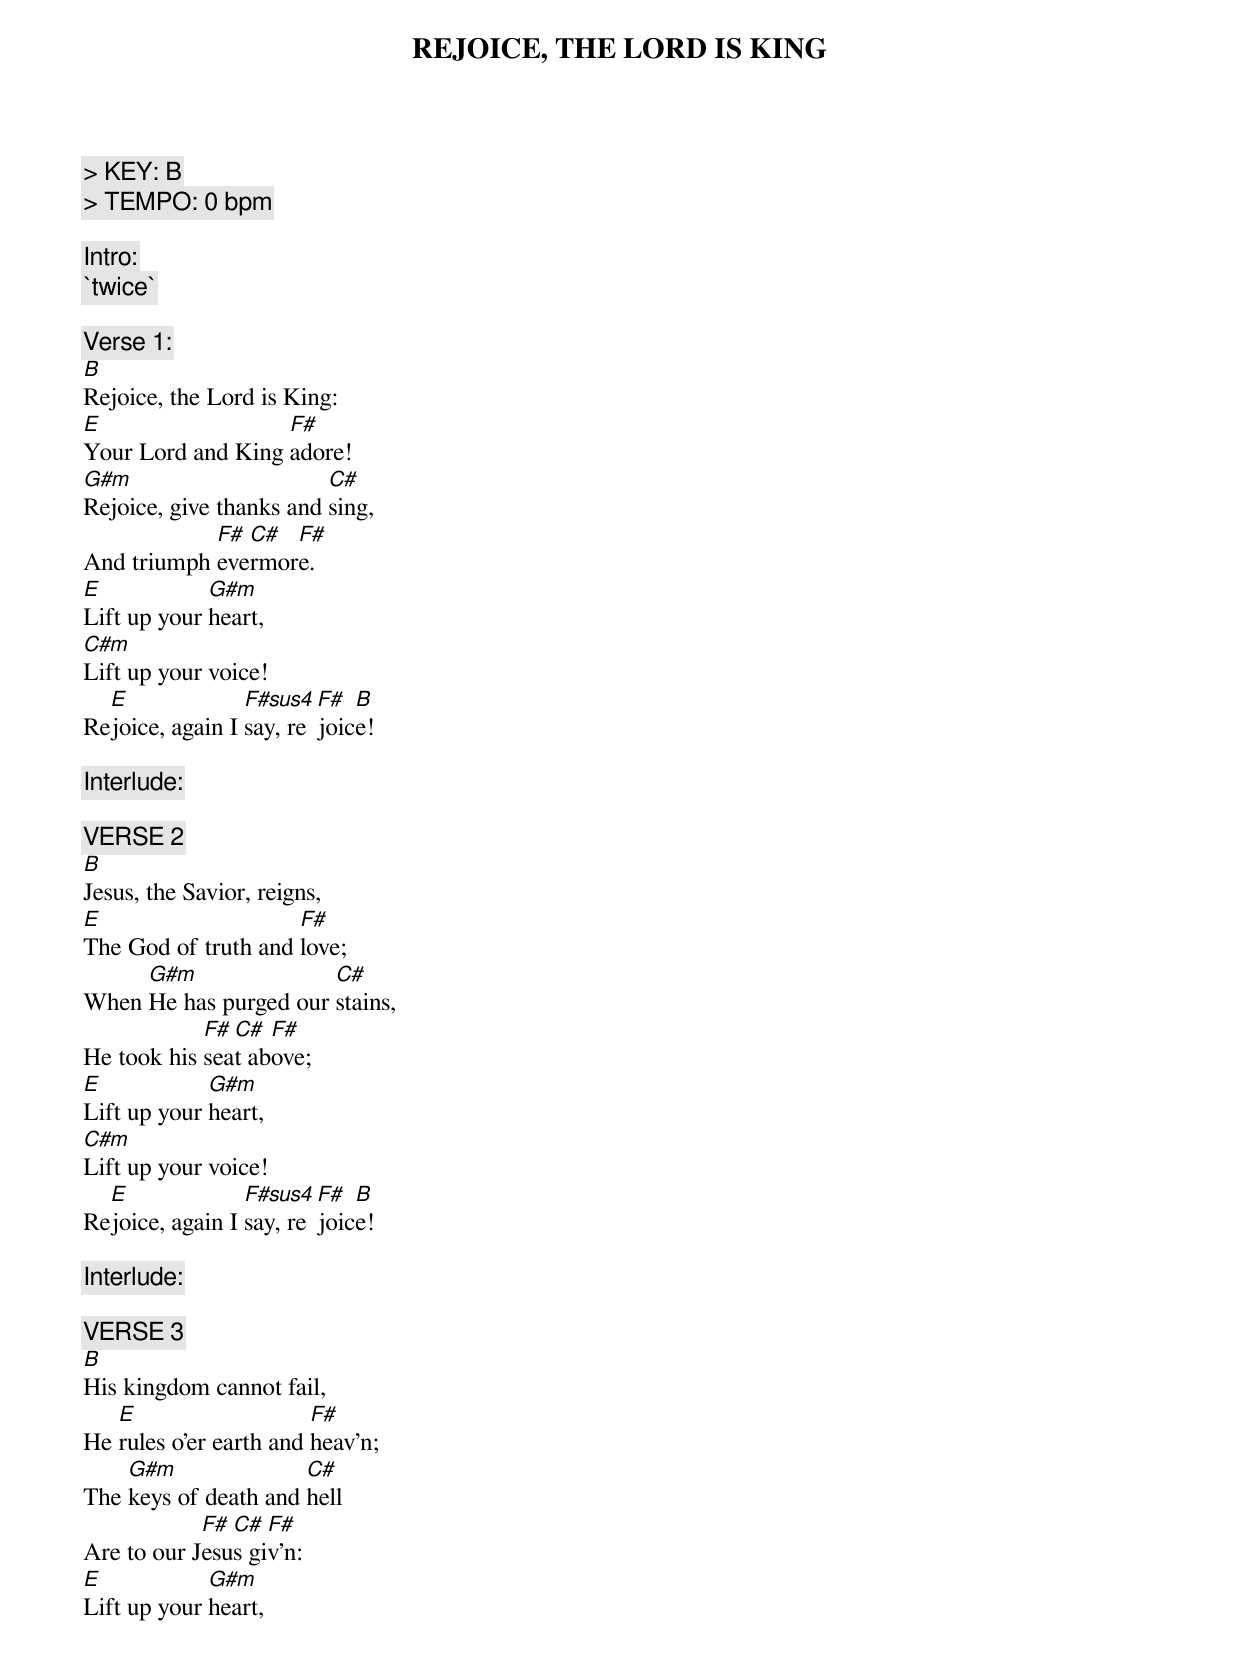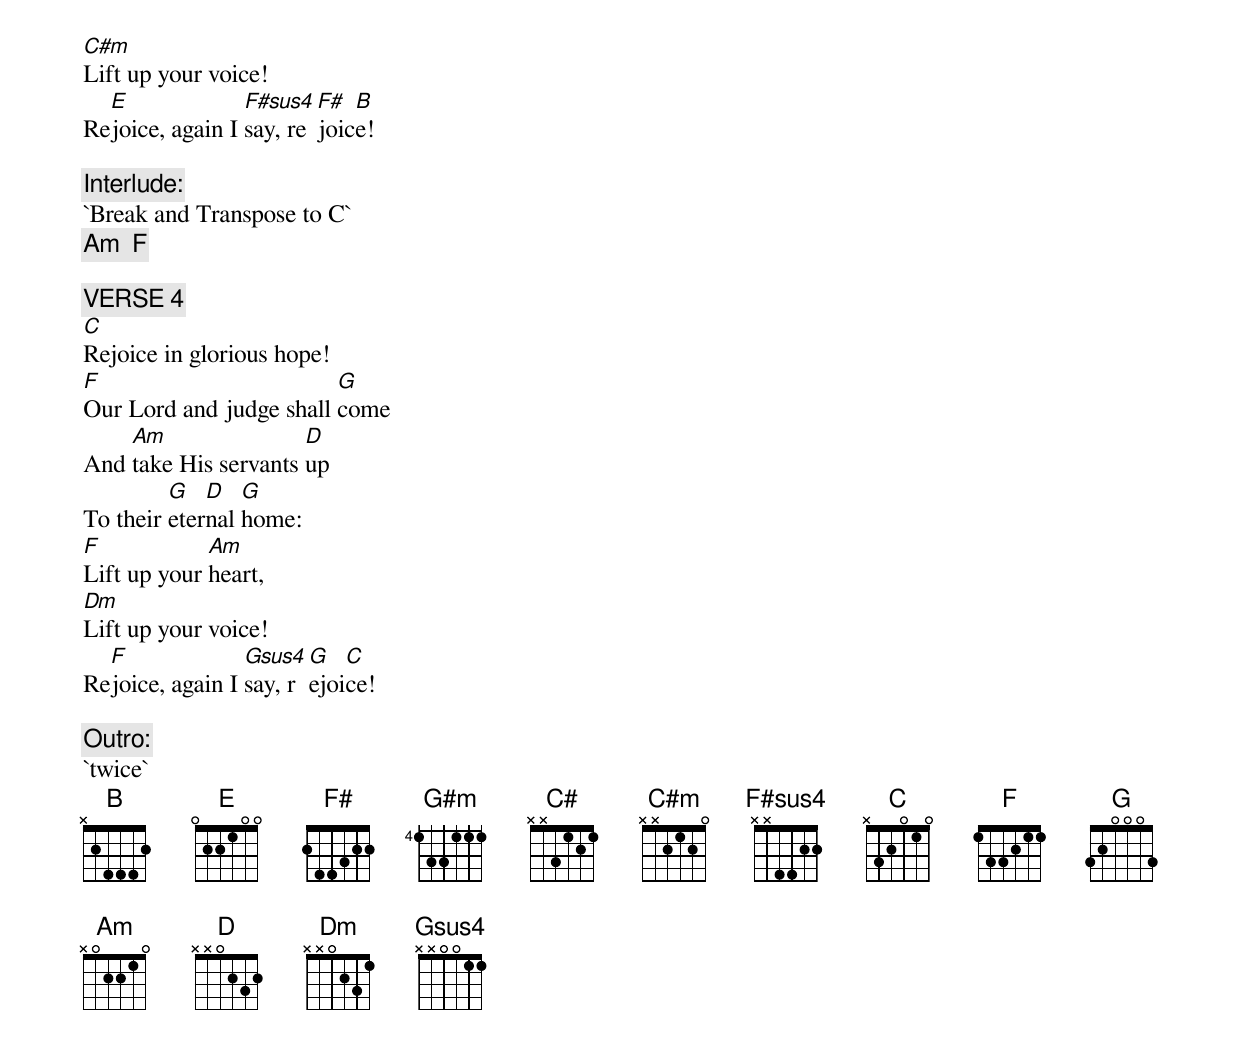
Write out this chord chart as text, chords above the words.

REJOICE, THE LORD IS KING

> KEY: B
> TEMPO: 0 bpm

[Intro:]
{B  G#m E}
`twice`

[Verse 1:]
B
Rejoice, the Lord is King:
E                  F#
Your Lord and King adore!
G#m                      C#
Rejoice, give thanks and sing,
            F# C#  F#
And triumph evermore.
E            G#m
Lift up your heart,
C#m
Lift up your voice!
  E              F#sus4 F#  B
Rejoice, again I say, rejoice!

[Interlude:]
{B  G#m E}

[VERSE 2]
B
Jesus, the Savior, reigns,
E                    F#
The God of truth and love;
     G#m               C#
When He has purged our stains,
            F# C#  F#
He took his seat above;
E            G#m
Lift up your heart,
C#m
Lift up your voice!
  E              F#sus4 F#  B
Rejoice, again I say, rejoice!

[Interlude:]
{B  G#m E}

[VERSE 3]
B
His kingdom cannot fail,
   E                    F#
He rules o'er earth and heav'n;
    G#m               C#
The keys of death and hell
            F# C#  F#
Are to our Jesus giv'n:
E            G#m
Lift up your heart,
C#m
Lift up your voice!
  E              F#sus4 F#  B
Rejoice, again I say, rejoice!

[Interlude:]
`Break and Transpose to C`
{C  Am  F}

[VERSE 4]
C
Rejoice in glorious hope!
F                        G
Our Lord and judge shall come
    Am                D
And take His servants up
         G   D   G
To their eternal home:
F            Am
Lift up your heart,
Dm
Lift up your voice!
  F              Gsus4 G   C
Rejoice, again I say, rejoice!

[Outro:]
{B  G#m E}
`twice`
